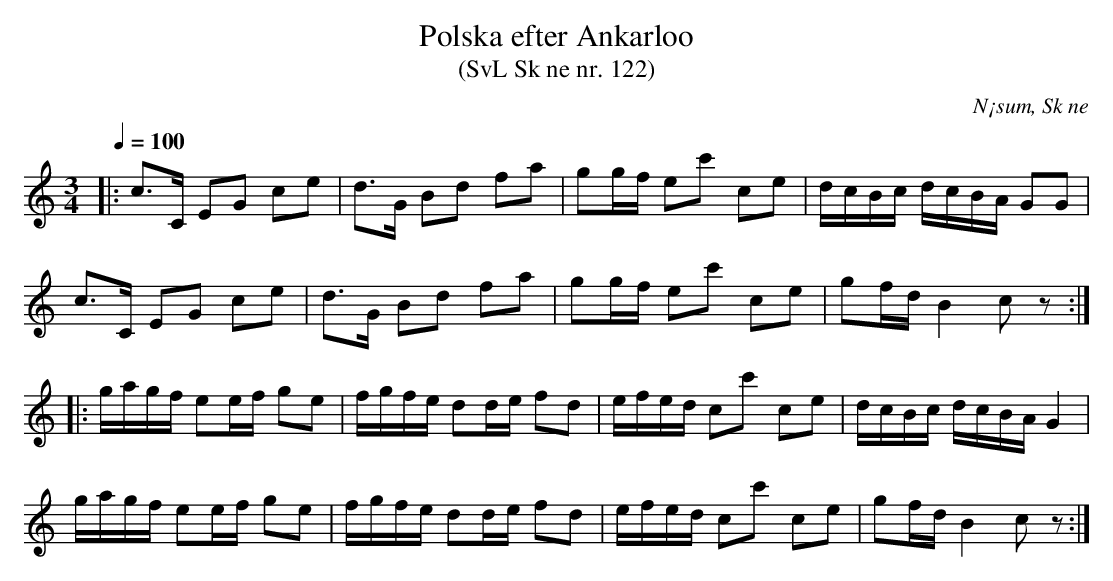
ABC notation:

X:1
T:Polska efter Ankarloo
T:(SvL Sk ne nr. 122)
O:N¡sum, Sk ne
M:3/4
L:1/16
Q:1/4=100
K:C
|: c3C E2G2 c2e2 | d3G B2d2 f2a2 | g2gf e2c'2  c2e2 | dcBc dcBA G2G2 |
   c3C E2G2 c2e2 | d3G B2d2 f2a2 | g2gf e2c'2  c2e2 | g2fd B4 c2z2 :|
|: gagf e2ef g2e2 | fgfe d2de f2d2 | efed c2c'2 c2e2 | dcBc dcBA G4 |
   gagf e2ef g2e2 | fgfe d2de f2d2 | efed c2c'2 c2e2 | g2fd B4 c2z2 :|
